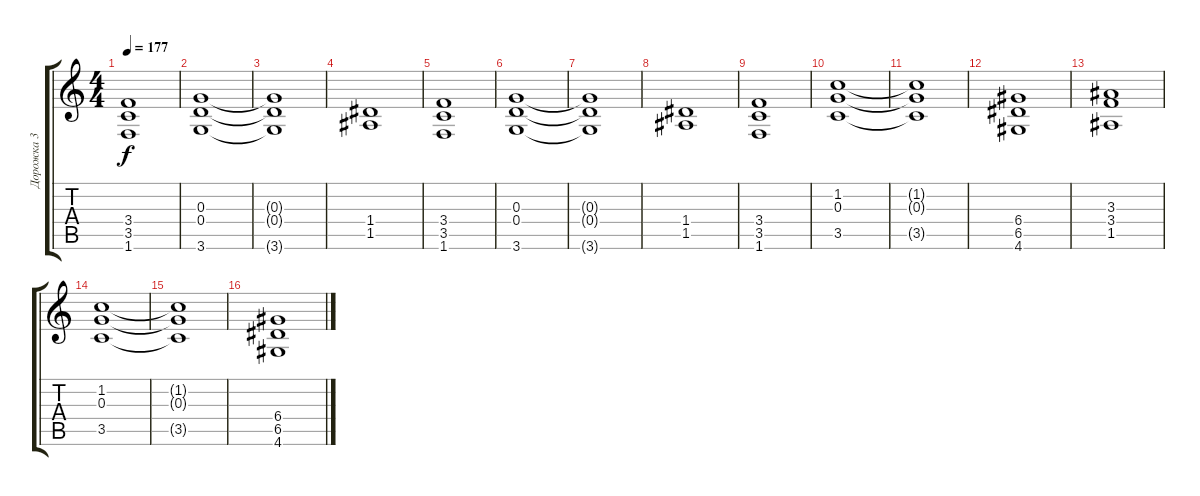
\track ("Дорожка 3" "Дорожка 3") {instrument distortionguitar}
\staff {score tabs}
\tuning (E4 B3 G3 D3 A2 E2) {hide}
\ts (4 4)
\tempo 177
\clef g2
\ks c
(3.4 3.5 1.6).1{dy f} |
(0.3 0.4 3.6).1 |
(0.3{t} 0.4{t} 3.6{t}).1 |
(1.4 1.5).1 |
(3.4 3.5 1.6).1 |
(0.3 0.4 3.6).1 |
(0.3{t} 0.4{t} 3.6{t}).1 |
(1.4 1.5).1 |
(3.4 3.5 1.6).1 |
(1.2 0.3 3.5).1 |
(1.2{t} 0.3{t} 3.5{t}).1 |
(6.4 6.5 4.6).1 |
(3.3 3.4 1.5).1 |
(1.2 0.3 3.5).1 |
(1.2{t} 0.3{t} 3.5{t}).1 |
(6.4 6.5 4.6).1
